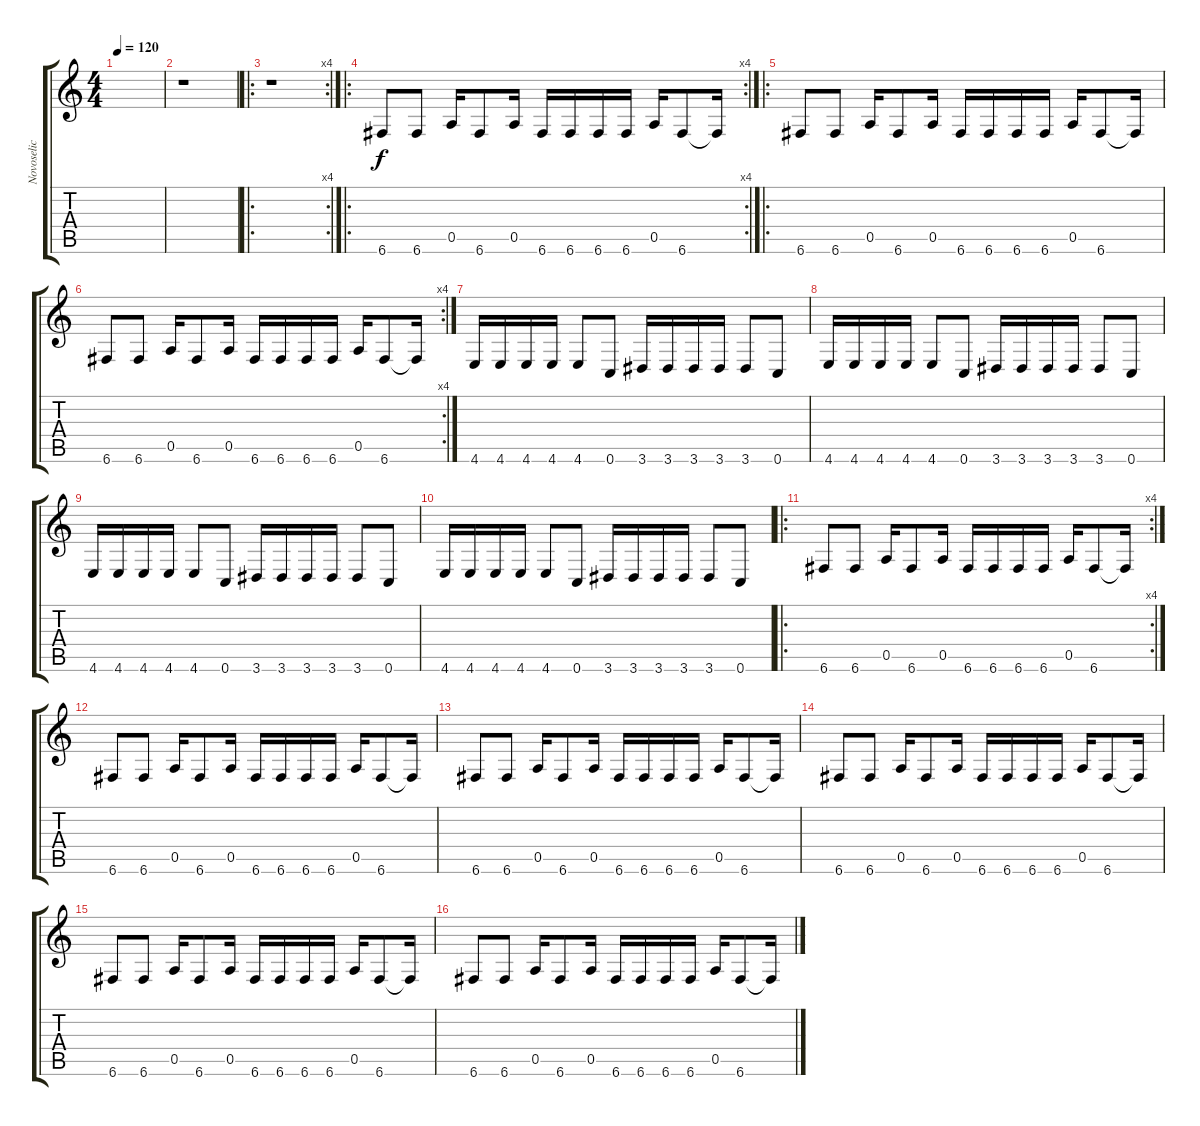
\track ("Novoselic" "Novoselic") {instrument electricbassfinger}
\staff {score tabs}
\tuning (E4 B3 G3 D3 A2 C2) {hide}
\ts (4 4)
\tempo 120
\clef g2
\ks c
|
r.1 |
\ro
\rc 4
r.1 |
\ro
\rc 4
6.6.8 6.6.8 0.5.16 6.6.8 0.5.16 6.6.16 6.6.16 6.6.16 6.6.16 0.5.16 6.6.8 6.6{t}.16 |
\ro
6.6.8 6.6.8 0.5.16 6.6.8 0.5.16 6.6.16 6.6.16 6.6.16 6.6.16 0.5.16 6.6.8 6.6{t}.16 |
\rc 4
6.6.8 6.6.8 0.5.16 6.6.8 0.5.16 6.6.16 6.6.16 6.6.16 6.6.16 0.5.16 6.6.8 6.6{t}.16 |
4.6.16 4.6.16 4.6.16 4.6.16 4.6.8 0.6.8 3.6.16 3.6.16 3.6.16 3.6.16 3.6.8 0.6.8 |
4.6.16 4.6.16 4.6.16 4.6.16 4.6.8 0.6.8 3.6.16 3.6.16 3.6.16 3.6.16 3.6.8 0.6.8 |
4.6.16 4.6.16 4.6.16 4.6.16 4.6.8 0.6.8 3.6.16 3.6.16 3.6.16 3.6.16 3.6.8 0.6.8 |
4.6.16 4.6.16 4.6.16 4.6.16 4.6.8 0.6.8 3.6.16 3.6.16 3.6.16 3.6.16 3.6.8 0.6.8 |
\ro
\rc 4
6.6.8 6.6.8 0.5.16 6.6.8 0.5.16 6.6.16 6.6.16 6.6.16 6.6.16 0.5.16 6.6.8 6.6{t}.16 |
6.6.8 6.6.8 0.5.16 6.6.8 0.5.16 6.6.16 6.6.16 6.6.16 6.6.16 0.5.16 6.6.8 6.6{t}.16 |
6.6.8 6.6.8 0.5.16 6.6.8 0.5.16 6.6.16 6.6.16 6.6.16 6.6.16 0.5.16 6.6.8 6.6{t}.16 |
6.6.8 6.6.8 0.5.16 6.6.8 0.5.16 6.6.16 6.6.16 6.6.16 6.6.16 0.5.16 6.6.8 6.6{t}.16 |
6.6.8 6.6.8 0.5.16 6.6.8 0.5.16 6.6.16 6.6.16 6.6.16 6.6.16 0.5.16 6.6.8 6.6{t}.16 |
6.6.8 6.6.8 0.5.16 6.6.8 0.5.16 6.6.16 6.6.16 6.6.16 6.6.16 0.5.16 6.6.8 6.6{t}.16
